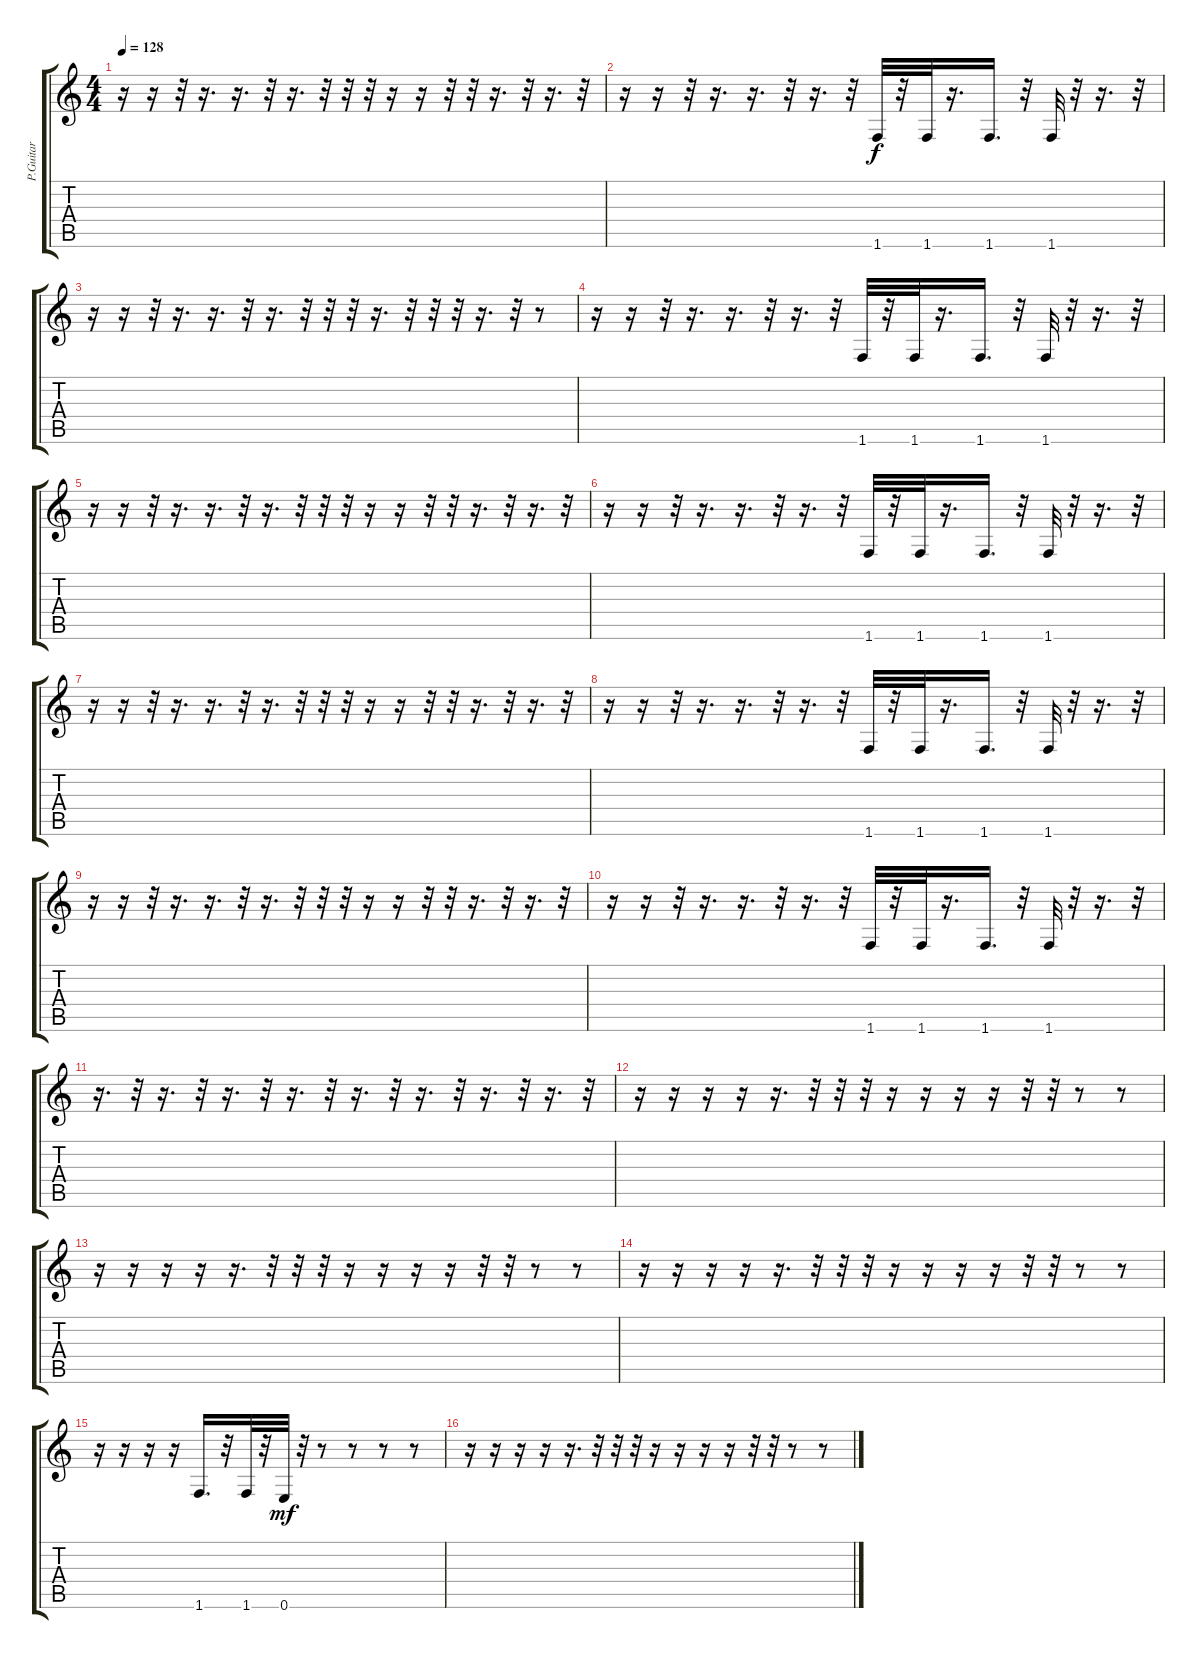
\track ("P.Guitar" "P.Guitar") {instrument electricbasspick}
\staff {score tabs}
\tuning (E4 B3 G3 D3 A2 E2) {hide}
\ts (4 4)
\tempo 128
\clef g2
\ks c
r.16{dy f} r.16 r.32 r.16{d} r.16{d} r.32 r.16{d} r.32 r.32 r.32 r.16 r.16 r.32 r.32 r.16{d} r.32 r.16{d} r.32 |
r.16 r.16 r.32 r.16{d} r.16{d} r.32 r.16{d} r.32 1.6.32 r.32 1.6.32 r.16{d} 1.6.16{d} r.32 1.6.32 r.32 r.16{d} r.32 |
r.16 r.16 r.32 r.16{d} r.16{d} r.32 r.16{d} r.32 r.32 r.32 r.16{d} r.32 r.32 r.32 r.16{d} r.32 r.8 |
r.16 r.16 r.32 r.16{d} r.16{d} r.32 r.16{d} r.32 1.6.32 r.32 1.6.32 r.16{d} 1.6.16{d} r.32 1.6.32 r.32 r.16{d} r.32 |
r.16 r.16 r.32 r.16{d} r.16{d} r.32 r.16{d} r.32 r.32 r.32 r.16 r.16 r.32 r.32 r.16{d} r.32 r.16{d} r.32 |
r.16 r.16 r.32 r.16{d} r.16{d} r.32 r.16{d} r.32 1.6.32 r.32 1.6.32 r.16{d} 1.6.16{d} r.32 1.6.32 r.32 r.16{d} r.32 |
r.16 r.16 r.32 r.16{d} r.16{d} r.32 r.16{d} r.32 r.32 r.32 r.16 r.16 r.32 r.32 r.16{d} r.32 r.16{d} r.32 |
r.16 r.16 r.32 r.16{d} r.16{d} r.32 r.16{d} r.32 1.6.32 r.32 1.6.32 r.16{d} 1.6.16{d} r.32 1.6.32 r.32 r.16{d} r.32 |
r.16 r.16 r.32 r.16{d} r.16{d} r.32 r.16{d} r.32 r.32 r.32 r.16 r.16 r.32 r.32 r.16{d} r.32 r.16{d} r.32 |
r.16 r.16 r.32 r.16{d} r.16{d} r.32 r.16{d} r.32 1.6.32 r.32 1.6.32 r.16{d} 1.6.16{d} r.32 1.6.32 r.32 r.16{d} r.32 |
r.16{d} r.32 r.16{d} r.32 r.16{d} r.32 r.16{d} r.32 r.16{d} r.32 r.16{d} r.32 r.16{d} r.32 r.16{d} r.32 |
r.16 r.16 r.16 r.16 r.16{d} r.32 r.32 r.32 r.16 r.16 r.16 r.16 r.32 r.32 r.8 r.8 |
r.16 r.16 r.16 r.16 r.16{d} r.32 r.32 r.32 r.16 r.16 r.16 r.16 r.32 r.32 r.8 r.8 |
r.16 r.16 r.16 r.16 r.16{d} r.32 r.32 r.32 r.16 r.16 r.16 r.16 r.32 r.32 r.8 r.8 |
r.16 r.16 r.16 r.16 1.6.16{d} r.32 1.6.32 r.32 0.6.32{dy mf} r.32 r.8 r.8 r.8 r.8 |
r.16 r.16 r.16 r.16 r.16{d} r.32 r.32 r.32 r.16 r.16 r.16 r.16 r.32 r.32 r.8 r.8
